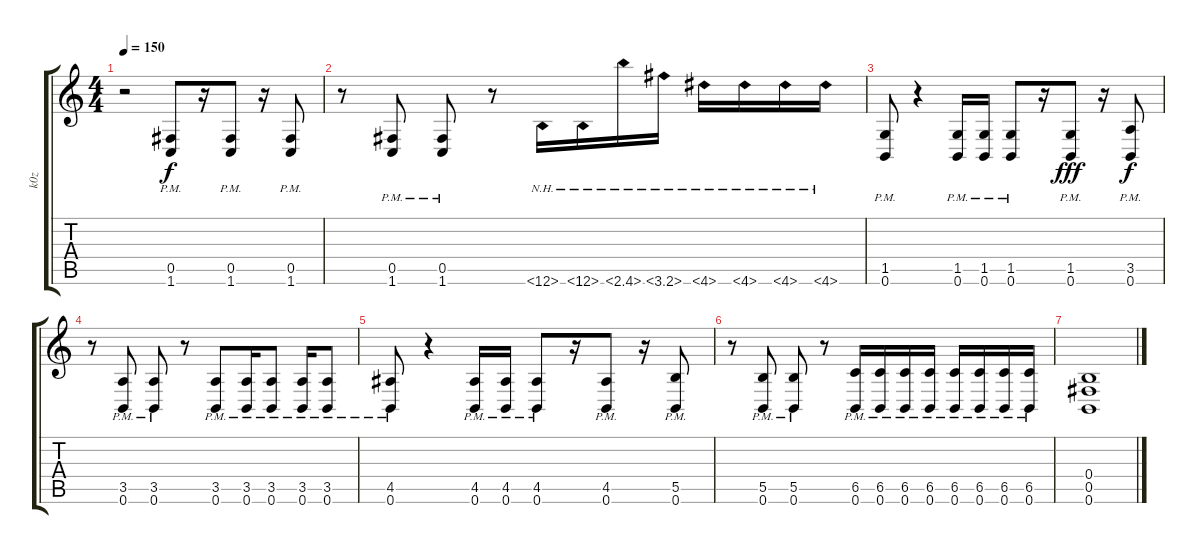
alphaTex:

\track ("k0z" "k0z") {instrument distortionguitar}
\staff {score tabs}
\tuning (Db4 Ab3 E3 B2 Gb2 B1) {hide}
\ts (4 4)
\tempo 150
\clef g2
\ks c
r.2{dy f} (0.5{pm} 1.6{pm}).8 r.16 (0.5{pm} 1.6{pm}).8 r.16 (0.5{pm} 1.6{pm}).8 |
r.8 (0.5{pm} 1.6{pm}).8 (0.5{pm} 1.6{pm}).8 r.8 1.6{nh}.16 1.6{nh}.16 2.6{nh}.16 3.6{nh}.16 4.6{nh}.16 4.6{nh}.16 4.6{nh}.16 4.6{nh}.16 |
(1.5{pm} 0.6{pm}).8 r.4 (1.5{pm} 0.6{pm}).16 (1.5{pm} 0.6{pm}).16 (1.5{pm} 0.6{pm}).8 r.16 (1.5{pm} 0.6{pm}).8{dy fff} r.16 (3.5{pm} 0.6{pm}).8{dy f} |
r.8 (3.5{pm} 0.6{pm}).8 (3.5{pm} 0.6{pm}).8 r.8 (3.5{pm} 0.6{pm}).8 (3.5{pm} 0.6{pm}).16 (3.5{pm} 0.6{pm}).8 (3.5{pm} 0.6{pm}).16 (3.5{pm} 0.6{pm}).8 |
(4.5{pm} 0.6{pm}).8 r.4 (4.5{pm} 0.6{pm}).16 (4.5{pm} 0.6{pm}).16 (4.5{pm} 0.6{pm}).8 r.16 (4.5{pm} 0.6{pm}).8 r.16 (5.5{pm} 0.6{pm}).8 |
r.8 (5.5{pm} 0.6{pm}).8 (5.5{pm} 0.6{pm}).8 r.8 (6.5{pm} 0.6{pm}).16 (6.5{pm} 0.6{pm}).16 (6.5{pm} 0.6{pm}).16 (6.5{pm} 0.6{pm}).16 (6.5{pm} 0.6{pm}).16 (6.5{pm} 0.6{pm}).16 (6.5{pm} 0.6{pm}).16 (6.5{pm} 0.6{pm}).16 |
(0.4 0.5 0.6).1
